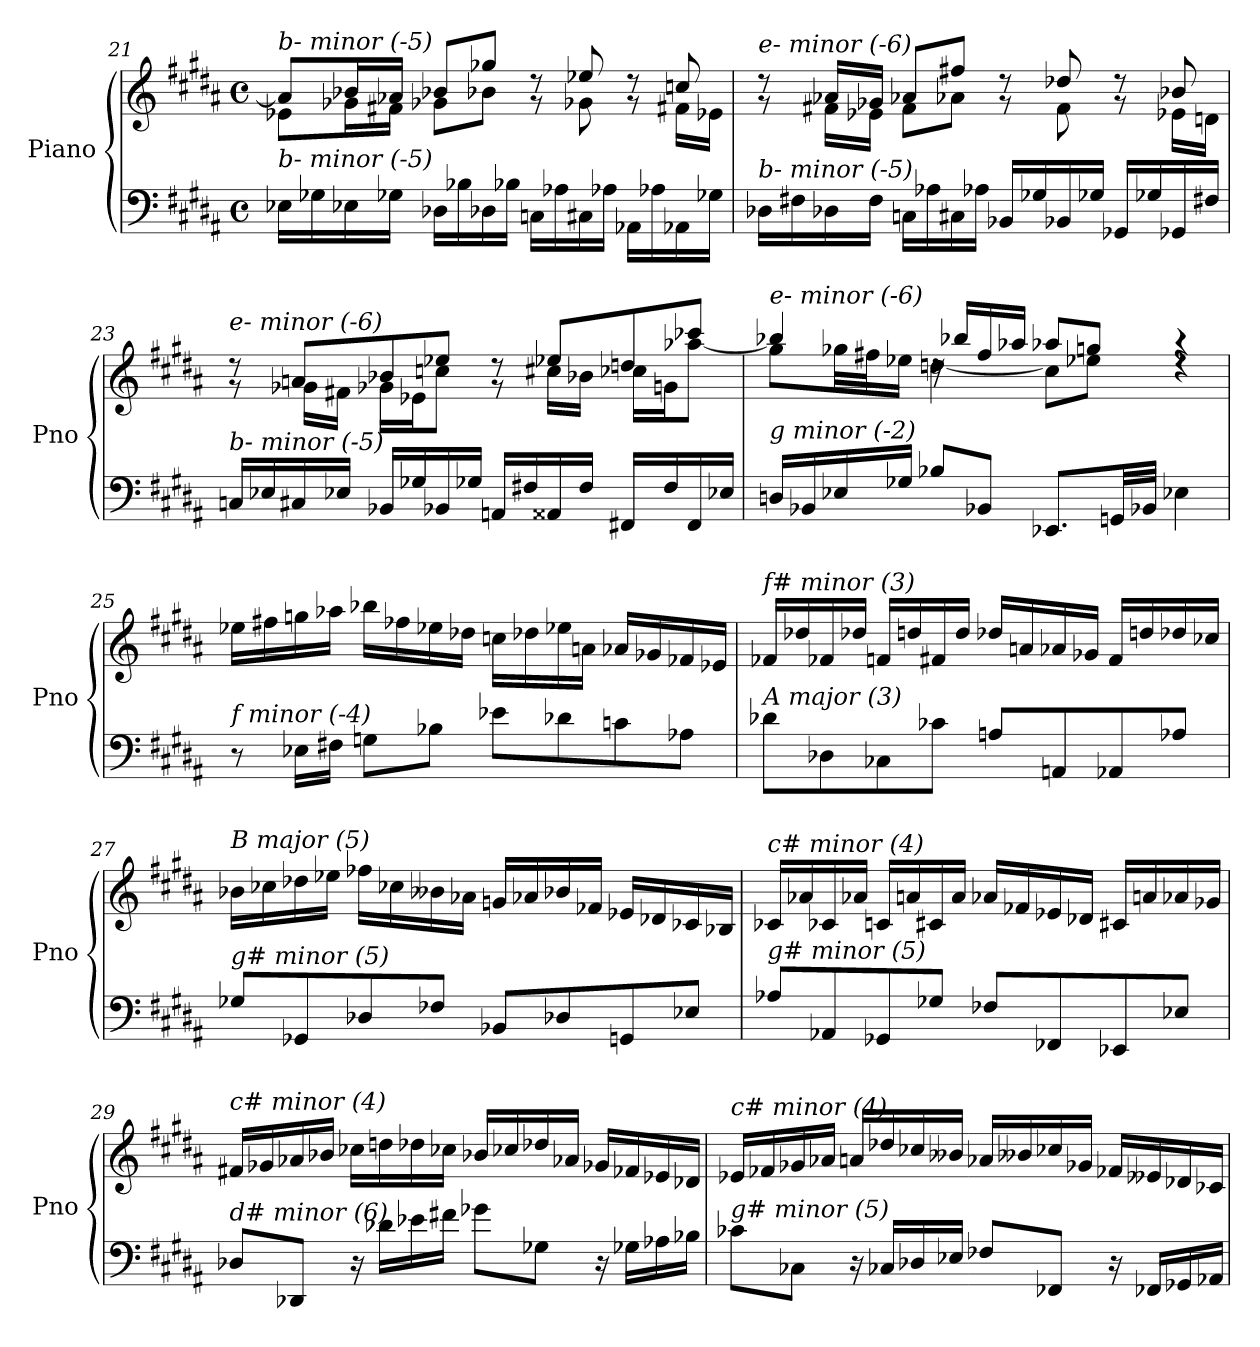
**kern	**kern
*part1	*part1
*staff2	*staff1
*I"Piano	*
*I'Pno	*
*clefF4	*clefG2
*k[f#c#g#d#a#]	*k[f#c#g#d#a#]
*M4/4	*M4/4
*met(c)	*met(c)
=21	=21
*	*^
!	!LO:TX:i:t=b- minor (-5)	!
!LO:TX:i:t=b- minor (-5)	!	!
16E-Xi\LL	8a#/L]	8e-Xi\L
16G-Xi\	.	.
16E-Xi\	16b-Xi/L	16g-Xi\L
16G-Xi\JJ	16a-Xi/JJ	16f#Xi\JJ
16D-Xi\LL	8b-Xi/L	8g-Xi\L
16B-Xi\	.	.
16D-Xi\	8gg-Xi/J	8b-Xi\J
16B-Xi\JJ	.	.
16Cni\LL	8rg	8rdd
16A-Xi\	.	.
16C#i\	8ee-Xi/	8g-Xi\
16A-Xi\JJ	.	.
16AA-Xi\LL	8rg	8rdd
16A-Xi\	.	.
16AA-Xi\	8ccni/	16f#Xi\LL
16G-Xi\JJ	.	16e-Xi\JJ
!!LO:LB:g=z	!!
=22	=22	=22
!	!LO:TX:i:t=e- minor (-6)	!
!LO:TX:i:t=b- minor (-5)	!	!
16D-Xi\LL	8rg	8rdd
16F#Xi\	.	.
16D-Xi\	16a-Xi/LL	16f#Xi\LL
16F#i\JJ	16g-Xi/JJ	16e-Xi\JJ
16Cni\LL	8a-Xi/L	8f#i\L
16A-Xi\	.	.
16C#i\	8ff#Xi/J	8a-Xi\J
16A-Xi\JJ	.	.
16BB-Xi/LL	8rg	8rdd
16G-Xi/	.	.
16BB-Xi/	8dd-Xi/	8f#i\
16G-Xi/JJ	.	.
16GG-Xi/LL	8rg	8rdd
16G-Xi/	.	.
16GG-Xi/	8b-Xi/	16e-Xi\LL
16F#Xi/JJ	.	16dni\JJ
=23	=23	=23
!	!LO:TX:i:t=e- minor (-6)	!
!LO:TX:i:t=b- minor (-5)	!	!
16Cni/LL	8rg	8rdd
16E-Xi/	.	.
16C#i/	8ani/L	16g-Xi\LL
16E-Xi/JJ	.	16f#Xi\JJ
16BB-Xi/LL	8b-Xi/	16g-Xi\LL
16G-Xi/	.	16e-Xi\J
16BB-Xi/	8ee-Xi/J	8ccni\J
16G-Xi/JJ	.	.
16AAni/LL	8rg	8rdd
16F#Xi/	.	.
16AA##i/	8ee-Xi/L	16cc#i\LL
16F#i/JJ	.	16b-Xi\JJ
16FF#Xi/LL	8ddni/	16cc-Xi\LL
16F#i/	.	16gn\J
16FF#i/	8ccc-Xi/J	[8aa-Xi\J
16E-Xi/JJ	.	.
=24	=24	=24
!	!LO:TX:i:t=e- minor (-6)	!
!LO:TX:i:t=g minor (-2)	!	!
16Dni/LL	4bb-Xi/	8gg#\L]
16BB-Xi/	.	.
16E-Xi/	.	32gg-Xi\LL
.	.	32ff#Xi\J
16G-Xi/JJ	.	16ee-Xi\JJ
8B-Xi/L	16rdd	[4ddni\
.	16bb-Xi/LL	.
8BB-Xi/J	16ff#i/	.
.	16aa-Xi/JJ	.
8.EE-Xi/L	8aa-Xi/L	8cc##\L]
.	8ggni/J	8ee-Xi\J
32GGni/LL	.	.
32BB-Xi/JJJ	.	.
4E-Xi\	4r	4rdd
!!LO:LB:g=z
=25	=25	=25
!	!LO:TX:i:t=b- minor (-5)	!
!LO:TX:i:t=f minor (-4)	!	!
*	*v	*v
8r	16ee-Xi\LL
.	16ff#Xi\
16E-Xi\LL	16ggni\
16F#Xi\JJ	16aa-Xi\JJ
8Gni\L	16bb-Xi\LL
.	16ff-Xi\
8B-Xi\J	16ee-Xi\
.	16dd-Xi\JJ
8e-Xi\L	16ccni\LL
.	16dd-Xi\
8d-Xi\	16ee-Xi\
.	16an\JJ
8cni\	16a-Xi/LL
.	16g-Xi/
8A-Xi\J	16f-Xi/
.	16e-Xi/JJ
=26	=26
!	!LO:TX:i:t=f# minor (3)
!LO:TX:i:t=A major (3)	!
8d-Xi\L	16f-Xi/LL
.	16dd-Xi/
8D-Xi\	16f-Xi/
.	16dd-Xi/JJ
8C-Xi\	16fni/LL
.	16ddn/
8c-Xi\J	16f#i/
.	16dd/JJ
8An/L	16dd-Xi/LL
.	16an/
8AAn/	16a-Xi/
.	16g-Xi/JJ
8AA-Xi/	16f#i/LL
.	16dd/
8A-Xi/J	16dd-Xi/
.	16cc-Xi/JJ
=27	=27
!	!LO:TX:i:t=B major (5)
!LO:TX:i:t=g# minor (5)	!
8G-Xi/L	16b-Xi\LL
.	16cc-Xi\
8GG-Xi/	16dd-Xi\
.	16ee-Xi\JJ
8D-Xi/	16ff-Xi\LL
.	16cc-Xi\
8F-Xi/J	16b--Xj\
.	16a-Xi\JJ
8BB-Xi/L	16gni/LL
.	16a-Xi/
8D-Xi/	16b-Xi/
.	16f-Xi/JJ
8GGni/	16e-Xi/LL
.	16d-Xi/
8E-Xi/J	16c-Xi/
.	16B-Xi/JJ
!!LO:LB:g=z
=28	=28
!	!LO:TX:i:t=c# minor (4)
!LO:TX:i:t=g# minor (5)	!
8A-Xi/L	16c-Xi/LL
.	16a-Xi/
8AA-Xi/	16c-Xi/
.	16a-Xi/JJ
8GG-Xi/	16cni/LL
.	16an/
8G-Xi/J	16c#i/
.	16a/JJ
8F-Xi/L	16a-Xi/LL
.	16f-Xi/
8FF-Xi/	16e-Xi/
.	16d-Xi/JJ
8EE-Xi/	16c#Xi/LL
.	16an/
8E-Xi/J	16a-Xi/
.	16g-Xi/JJ
=29	=29
!	!LO:TX:i:t=c# minor (4)
!LO:TX:i:t=d# minor (6)	!
8D-Xi/L	16f#Xi/LL
.	16g-Xi/
8DD-Xi/J	16a-Xi/
.	16b-Xi/JJ
16r	16cc-Xi\LL
16d-Xi\LL	16ddn\
16e-Xi\	16dd-Xi\
16f#Xi\JJ	16cc-Xi\JJ
8g-Xi\L	16b-Xi/LL
.	16cc-Xi/
8G-Xi\J	16dd-Xi/
.	16a-Xi/JJ
16r	16g-Xi/LL
16G-Xi\LL	16f-Xi/
16A-Xi\	16e-Xi/
16B-Xi\JJ	16d-Xi/JJ
=30	=30
!	!LO:TX:i:t=c# minor (4)
!LO:TX:i:t=g# minor (5)	!
8c-Xi\L	16e-Xi/LL
.	16f-Xi/
8C-Xi\J	16g-Xi/
.	16a-Xi/JJ
16r	16an/LL
16C-Xi/LL	16dd-Xi/
16D-Xi/	16cc-Xi/
16E-Xi/JJ	16b--Xj/JJ
8F-Xi/L	16a-Xi/LL
.	16b--Xj/
8FF-Xi/J	16cc-Xi/
.	16g-Xi/JJ
16r	16f-Xi/LL
16FF-Xi/LL	16e--Xj/
16GG-Xi/	16d-Xi/
16AA-Xi/JJ	16c-Xi/JJ
=	=
*-	*-
